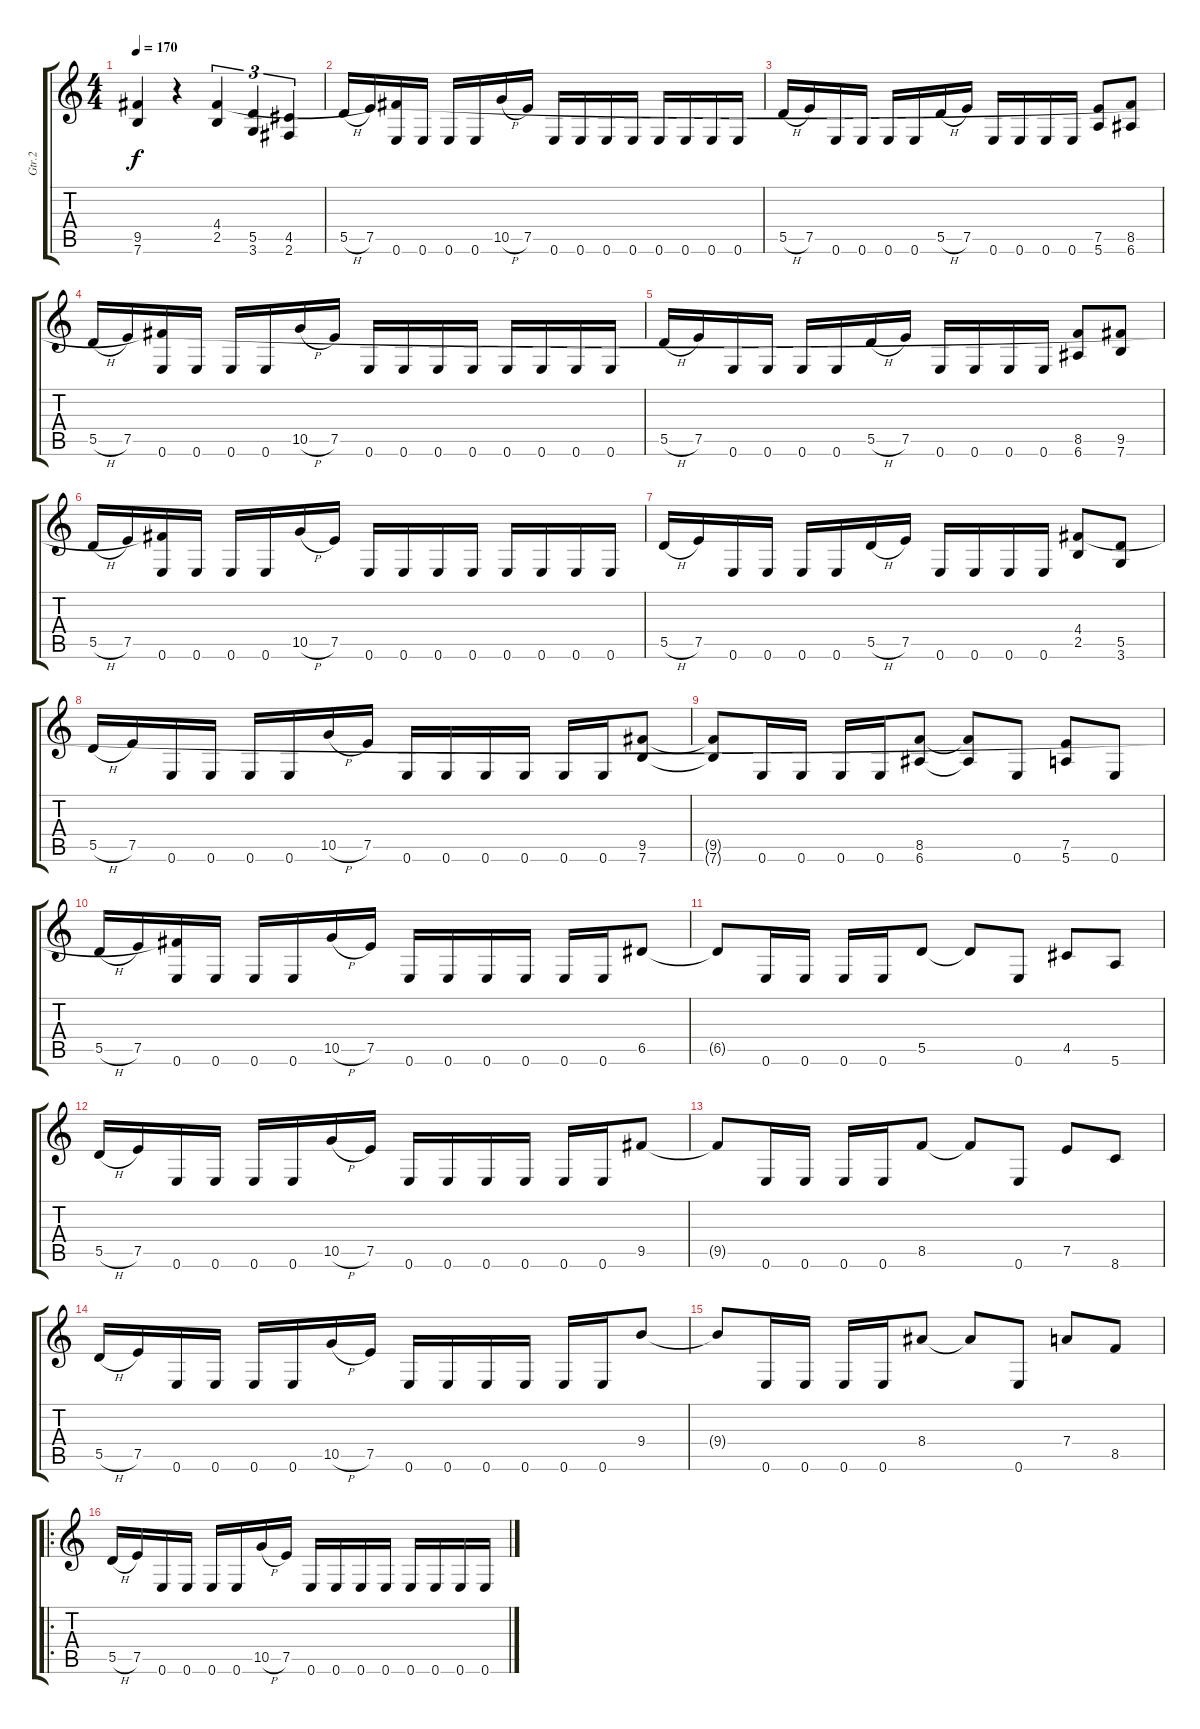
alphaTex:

\track ("Gtr.2" "Gtr.2") {instrument distortionguitar}
\staff {score tabs}
\tuning (E4 B3 G3 D3 A2 E2) {hide}
\ts (4 4)
\tempo 170
\clef g2
\ks c
(9.5 7.6).4{dy f} r.4 (4.4 2.5).4{tu (3 2)} (5.5 3.6).4{tu (3 2)} (4.5 2.6).4{tu (3 2)} |
5.5{h}.16 7.5.16 (4.4{t} 0.6).16 0.6.16 0.6.16 0.6.16 10.5{h}.16 7.5.16 0.6.16 0.6.16 0.6.16 0.6.16 0.6.16 0.6.16 0.6.16 0.6.16 |
5.5{h}.16 7.5.16 0.6.16 0.6.16 0.6.16 0.6.16 5.5{h}.16 7.5.16 0.6.16 0.6.16 0.6.16 0.6.16 (7.5 5.6).8 (8.5 6.6).8 |
5.5{h}.16 7.5.16 (4.4{t} 0.6).16 0.6.16 0.6.16 0.6.16 10.5{h}.16 7.5.16 0.6.16 0.6.16 0.6.16 0.6.16 0.6.16 0.6.16 0.6.16 0.6.16 |
5.5{h}.16 7.5.16 0.6.16 0.6.16 0.6.16 0.6.16 5.5{h}.16 7.5.16 0.6.16 0.6.16 0.6.16 0.6.16 (8.5 6.6).8 (9.5 7.6).8 |
5.5{h}.16 7.5.16 (4.4{t} 0.6).16 0.6.16 0.6.16 0.6.16 10.5{h}.16 7.5.16 0.6.16 0.6.16 0.6.16 0.6.16 0.6.16 0.6.16 0.6.16 0.6.16 |
5.5{h}.16 7.5.16 0.6.16 0.6.16 0.6.16 0.6.16 5.5{h}.16 7.5.16 0.6.16 0.6.16 0.6.16 0.6.16 (4.4 2.5).8 (5.5 3.6).8 |
5.5{h}.16 7.5.16 0.6.16 0.6.16 0.6.16 0.6.16 10.5{h}.16 7.5.16 0.6.16 0.6.16 0.6.16 0.6.16 0.6.16 0.6.16 (9.5 7.6).8 |
(9.5{t} 7.6{t}).8 0.6.16 0.6.16 0.6.16 0.6.16 (8.5 6.6).8 (8.5{t} 6.6{t}).8 0.6.8 (7.5 5.6).8 0.6.8 |
5.5{h}.16 7.5.16 (4.4{t} 0.6).16 0.6.16 0.6.16 0.6.16 10.5{h}.16 7.5.16 0.6.16 0.6.16 0.6.16 0.6.16 0.6.16 0.6.16 6.5.8 |
6.5{t}.8 0.6.16 0.6.16 0.6.16 0.6.16 5.5.8 5.5{t}.8 0.6.8 4.5.8 5.6.8 |
5.5{h}.16 7.5.16 0.6.16 0.6.16 0.6.16 0.6.16 10.5{h}.16 7.5.16 0.6.16 0.6.16 0.6.16 0.6.16 0.6.16 0.6.16 9.5.8 |
9.5{t}.8 0.6.16 0.6.16 0.6.16 0.6.16 8.5.8 8.5{t}.8 0.6.8 7.5.8 8.6.8 |
5.5{h}.16 7.5.16 0.6.16 0.6.16 0.6.16 0.6.16 10.5{h}.16 7.5.16 0.6.16 0.6.16 0.6.16 0.6.16 0.6.16 0.6.16 9.4.8 |
9.4{t}.8 0.6.16 0.6.16 0.6.16 0.6.16 8.4.8 8.4{t}.8 0.6.8 7.4.8 8.5.8 |
\ro
5.5{h}.16 7.5.16 0.6.16 0.6.16 0.6.16 0.6.16 10.5{h}.16 7.5.16 0.6.16 0.6.16 0.6.16 0.6.16 0.6.16 0.6.16 0.6.16 0.6.16
